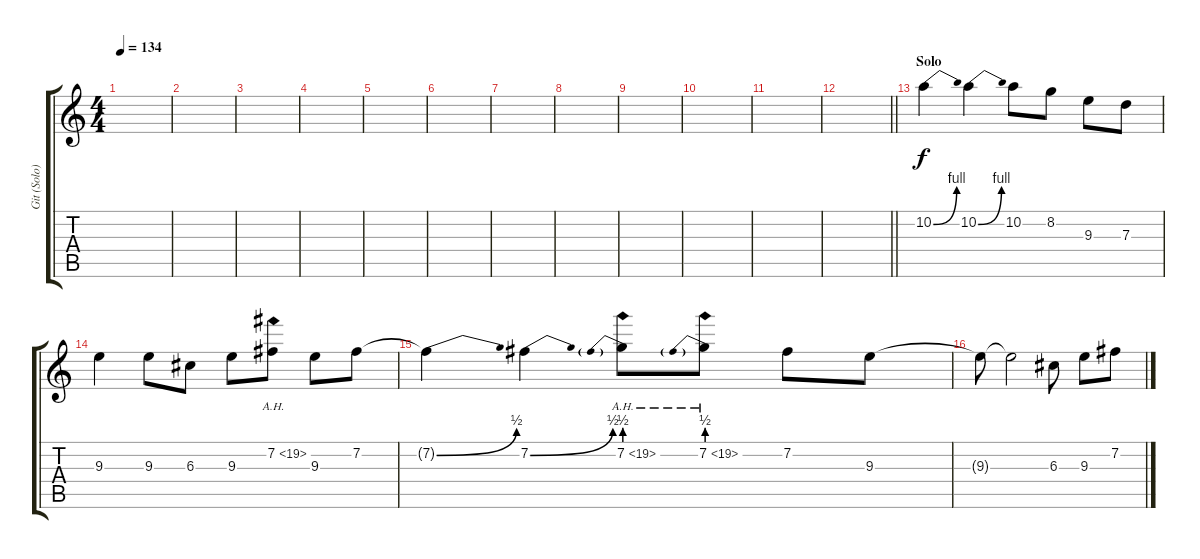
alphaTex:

\track ("Git (Solo)" "Git (Solo)") {instrument distortionguitar}
\staff {score tabs}
\tuning (E4 B3 G3 D3 A2 E2) {hide}
\ts (4 4)
\tempo 134
\clef g2
\ks c
|
|
|
|
|
|
|
|
|
|
|
\barLineRight lightlight
|
\section ("" "Solo")
10.2{be (bend 0 0 60 4)}.4 10.2{be (bend 0 0 60 4)}.4 10.2.8 8.2.8 9.3.8 7.3.8 |
9.3.4 9.3.8 6.3.8 9.3.8 7.2{ah 12}.8 9.3.8 7.2.8 |
7.2{be (bend 0 0 60 2) t}.4 7.2{be (bend 0 0 60 2)}.4 7.2{be (prebend 0 2 60 2) ah 12}.8 7.2{be (prebend 0 2 60 2) ah 12}.8 7.2.8 9.3.8 |
9.3{t}.8 9.3{t}.2 6.3.8 9.3.8 7.2.8
